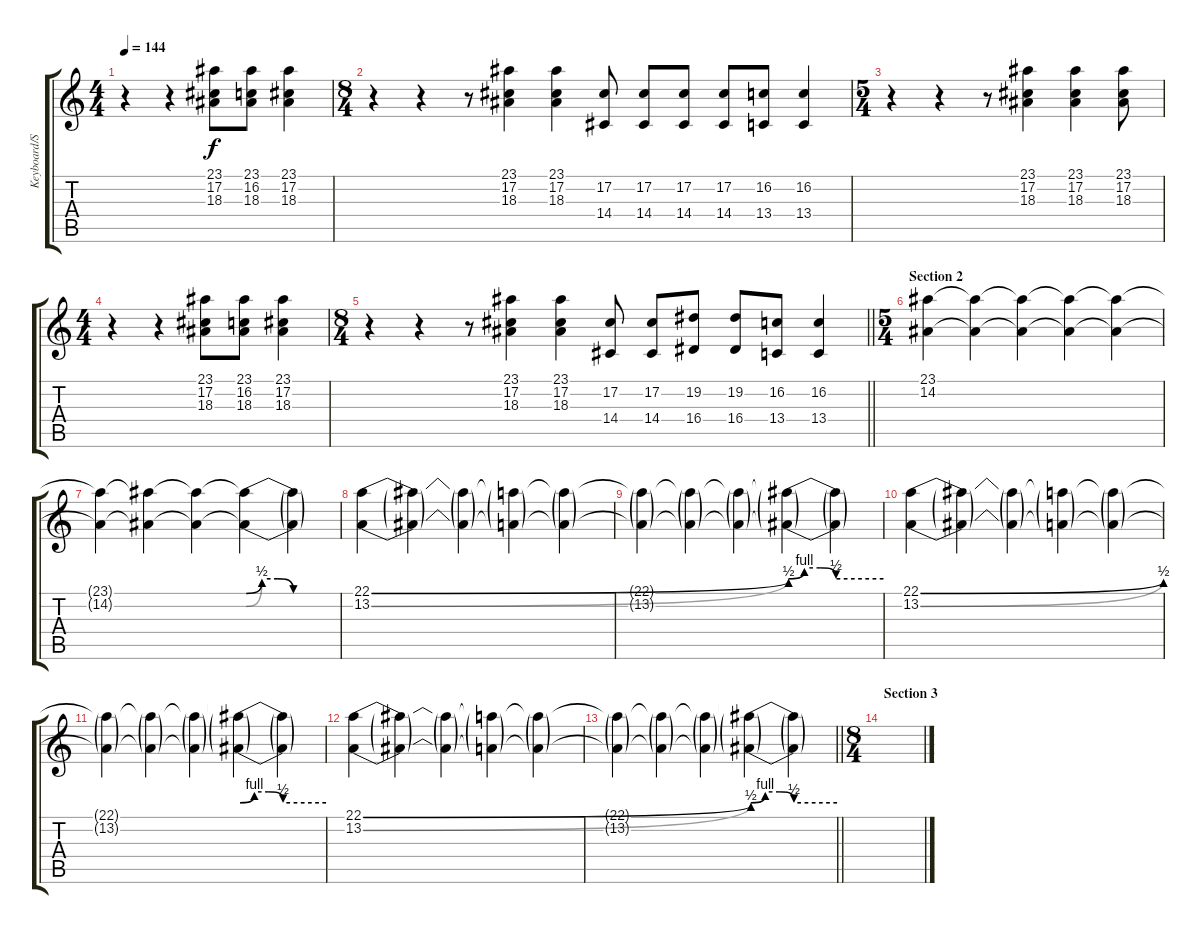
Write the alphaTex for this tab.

\track ("Keyboard/Synth" "Keyboard/S") {instrument pad2warm}
\staff {score tabs}
\tuning (B3 Ab3 E3 B2 Gb2 B1) {hide}
\ts (4 4)
\tempo 144
\clef g2
\ks c
r.4{dy f} r.4 (23.1 17.2 18.3).8 (23.1 16.2 18.3).8 (23.1 17.2 18.3).4 |
\ts (8 4)
r.4 r.4 r.8 (23.1 17.2 18.3).4 (23.1 17.2 18.3).4 (17.2 14.4).8 (17.2 14.4).8 (17.2 14.4).8 (17.2 14.4).8 (16.2 13.4).8 (16.2 13.4).4 |
\ts (5 4)
r.4 r.4 r.8 (23.1 17.2 18.3).4 (23.1 17.2 18.3).4 (23.1 17.2 18.3).8 |
\ts (4 4)
r.4 r.4 (23.1 17.2 18.3).8 (23.1 16.2 18.3).8 (23.1 17.2 18.3).4 |
\ts (8 4)
\barLineRight lightlight
r.4 r.4 r.8 (23.1 17.2 18.3).4 (23.1 17.2 18.3).4 (17.2 14.4).8 (17.2 14.4).8 (19.2 16.4).8 (19.2 16.4).8 (16.2 13.4).8 (16.2 13.4).4 |
\ts (5 4)
\section ("" "Section 2")
(23.1 14.2).4{instrument pad2warm} (23.1{t} 14.2{t}).4 (23.1{t} 14.2{t}).4 (23.1{t} 14.2{t}).4 (23.1{t} 14.2{t}).4 |
(23.1{t} 14.2{t}).4 (23.1{t} 14.2{t}).4 (23.1{t} 14.2{t}).4 (23.1{be (custom 0 0 10 2 20 2 30 0 60 0) t} 14.2{be (custom 0 0 10 2 20 2 30 0 60 0) t}).4 (23.1{t} 14.2{t}).4 |
(22.1{be (bend 0 0 60 2)} 13.2{be (bend 0 0 60 2)}).4 (22.1{t} 13.2{t}).4 (22.1{t} 13.2{t}).4 (22.1{t} 13.2{t}).4 (22.1{t} 13.2{t}).4 |
(22.1{t} 13.2{t}).4 (22.1{t} 13.2{t}).4 (22.1{t} 13.2{t}).4 (22.1{be (custom 0 2 10 4 20 4 30 2 60 2) t} 13.2{be (custom 0 2 10 4 20 4 30 2 60 2) t}).4 (22.1{t} 13.2{t}).4 |
(22.1{be (bend 0 0 60 2)} 13.2{be (bend 0 0 60 2)}).4 (22.1{t} 13.2{t}).4 (22.1{t} 13.2{t}).4 (22.1{t} 13.2{t}).4 (22.1{t} 13.2{t}).4 |
(22.1{t} 13.2{t}).4 (22.1{t} 13.2{t}).4 (22.1{t} 13.2{t}).4 (22.1{be (custom 0 2 10 4 20 4 30 2 60 2) t} 13.2{be (custom 0 2 10 4 20 4 30 2 60 2) t}).4 (22.1{t} 13.2{t}).4 |
(22.1{be (bend 0 0 60 2)} 13.2{be (bend 0 0 60 2)}).4 (22.1{t} 13.2{t}).4 (22.1{t} 13.2{t}).4 (22.1{t} 13.2{t}).4 (22.1{t} 13.2{t}).4 |
\barLineRight lightlight
(22.1{t} 13.2{t}).4 (22.1{t} 13.2{t}).4 (22.1{t} 13.2{t}).4 (22.1{be (custom 0 2 10 4 20 4 30 2 60 2) t} 13.2{be (custom 0 2 10 4 20 4 30 2 60 2) t}).4 (22.1{t} 13.2{t}).4 |
\ts (8 4)
\section ("" "Section 3")
